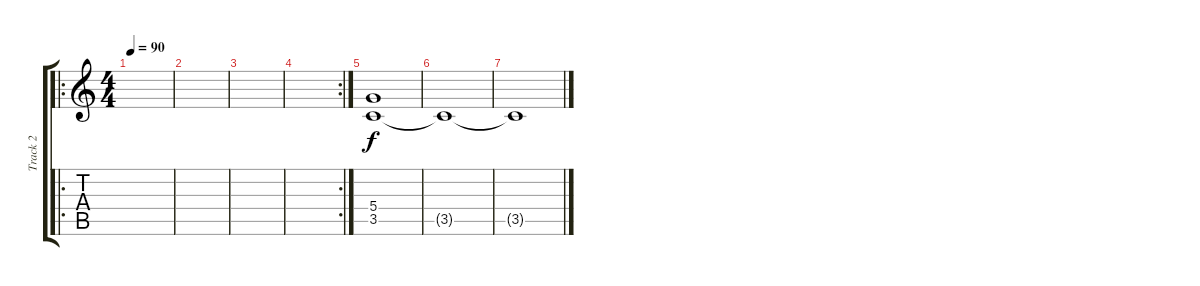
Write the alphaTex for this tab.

\track ("Track 2" "Track 2") {instrument overdrivenguitar}
\staff {score tabs}
\tuning (E4 B3 G3 D3 A2 E2) {hide}
\ro
\ts (4 4)
\tempo 90
\clef g2
\ks c
|
|
|
\rc 2
|
(5.4 3.5).1 |
3.5{t}.1 |
3.5{t}.1
